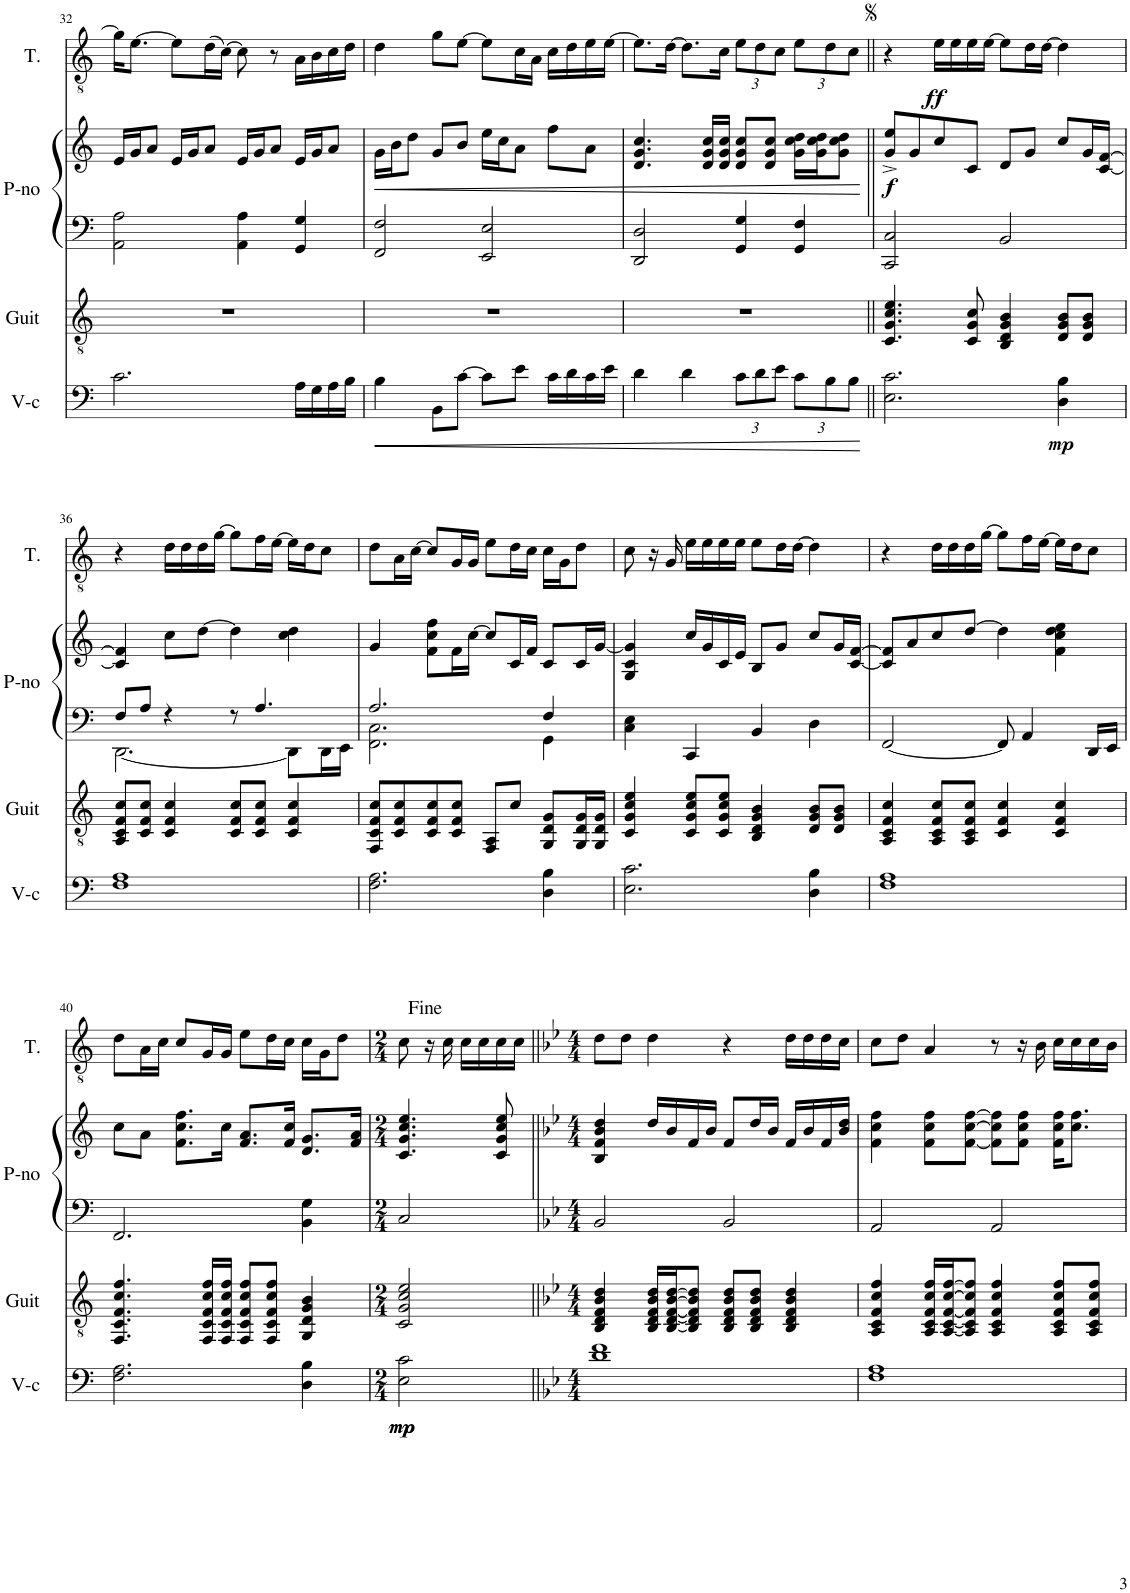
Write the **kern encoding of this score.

**kern	**dynam	**kern	**kern	**kern	**dynam	**kern	**dynam
*part4	*part4	*part3	*part2	*part2	*part2	*part1	*part1
*staff5	*staff5	*staff4	*staff3	*staff2	*staff2/3	*staff1	*staff1
*I"Cello	*	*I"Guitar	*I"Piano	*	*	*I"Tenor	*
*	*	*I'Guit	*I'P-no	*	*	*I'T.	*
!!LO:PB:g=z
*clefF4	*	*clefGv2	*clefF4	*clefG2	*	*clefGv2	*
*k[]	*	*k[]	*k[]	*k[]	*	*k[]	*
*M4/4	*	*M4/4	*M4/4	*M4/4	*	*M4/4	*
=32	=32	=32	=32	=32	=32	=32	=32
2.c\	.	1r	2AA\ 2A\	16e/LL	.	16g\KL]	.
.	.	.	.	16g/J	.	[8.e\J	.
.	.	.	.	8a/J	.	.	.
.	.	.	.	16e/LL	.	8e\L]	.
.	.	.	.	16g/J	.	.	.
.	.	.	.	8a/J	.	(16d\L	.
.	.	.	.	.	.	[16c\JJ)	.
.	.	.	4AA\ 4A\	16e/LL	.	8c\]	.
.	.	.	.	16g/J	.	.	.
.	.	.	.	8a/J	.	8r	.
16A\LL	.	.	4GG/ 4G/	16e/LL	.	16A\LL	.
16G\	.	.	.	16g/J	.	16B\	.
16A\	.	.	.	8a/J	.	16c\	.
16B\JJ	.	.	.	.	.	16d\JJ	.
=33	=33	=33	=33	=33	=33	=33	=33
!	!LO:HP:b	!	!	!	!LO:HP:b	!	!
4B\	<	1r	2FF/ 2F/	16g\LL	<	4d\	.
.	.	.	.	16b\J	.	.	.
.	.	.	.	8dd\J	.	.	.
8BB\L	.	.	.	8g/L	.	8g\L	.
[8c\J	.	.	.	8b/J	.	[8e\J	.
8c\L]	.	.	2EE/ 2E/	16ee\LL	.	8e\L]	.
.	.	.	.	16cc\J	.	.	.
8e\J	.	.	.	8a\J	.	16c\L	.
.	.	.	.	.	.	16A\JJ	.
16c\LL	.	.	.	8ff\L	.	16c\LL	.
16d\	.	.	.	.	.	16d\	.
16c\	.	.	.	8a\J	.	16e\	.
16e\JJ	.	.	.	.	.	[16e\JJ	.
=34	=34	=34	=34	=34	=34	=34	=34
4d\	.	1r	2DD/ 2D/	4.d/ 4.g/ 4.cc/	.	8.e\L]	.
.	.	.	.	.	.	[16d\Jk	.
4d\	.	.	.	.	.	8.d\L]	.
.	.	.	.	16d/ 16g/ 16cc/LL	.	.	.
.	.	.	.	16d/ 16g/ 16cc/JJ	.	16c\Jk	.
*Xbrackettup	*	*	*	*	*	*Xbrackettup	*
12c\L	.	.	4GG/ 4G/	8d/ 8g/ 8cc/L	.	12e\L	.
12d\	.	.	.	.	.	12d\	.
.	.	.	.	8d/ 8g/ 8cc/J	.	.	.
12e\J	.	.	.	.	.	12c\J	.
12c\L	.	.	4GG/ 4F/	16g\ 16cc\ 16dd\LL	.	12e\L	.
.	.	.	.	16g\ 16cc\ 16dd\J	.	.	.
12B\	.	.	.	.	.	12d\	.
.	.	.	.	8g\ 8cc\ 8dd\J	.	.	.
12B\J	.	.	.	.	.	12c\J	.
.	[	.	.	.	[	.	.
=35||	=35||	=35||	=35||	=35||	=35||	=35||	=35||
!	!	!	!	!	!LO:DY:b	!	!
2.E\ 2.c\	.	4.C/ 4.G/ 4.c/ 4.e/	2CC/ 2C/	8g/^ 8ee/^L	f	4r	.
.	.	.	.	8g/	.	.	.
!	!	!	!	!	!	!	!LO:DY:b
.	.	.	.	8cc/	.	16e\LL	ff
.	.	.	.	.	.	16e\	.
.	.	8C/ 8G/ 8c/	.	8c/J	.	16e\	.
.	.	.	.	.	.	[16e\JJ	.
.	.	4BB/ 4D/ 4G/ 4B/	2BB/	8d/L	.	8e\L]	.
.	.	.	.	8g/J	.	16d\L	.
.	.	.	.	.	.	[16d\JJ	.
!	!LO:DY:b	!	!	!	!	!	!
4D\ 4B\	mp	8D/ 8G/ 8B/L	.	8cc/L	.	4d\]	.
.	.	8D/ 8G/ 8B/J	.	16g/L	.	.	.
.	.	.	.	[16c/ [16f/JJ	.	.	.
!!LO:LB:g=z
=36	=36	=36	=36	=36	=36	=36	=36
*	*	*	*^	*	*	*	*
1F 1A	.	8AA/ 8C/ 8F/ 8c/L	8F/L	[2.DD\	4c/] 4f/]	.	4r	.
.	.	8C/ 8F/ 8c/J	8A/J	.	.	.	.	.
.	.	4C/ 4F/ 4c/	4r	.	8cc\L	.	16d\LL	.
.	.	.	.	.	.	.	16d\	.
.	.	.	.	.	[8dd\J	.	16d\	.
.	.	.	.	.	.	.	[16g\JJ	.
.	.	8C/ 8F/ 8c/L	8r	.	4dd\]	.	8g\L]	.
.	.	8C/ 8F/ 8c/J	4.A/	.	.	.	16f\L	.
.	.	.	.	.	.	.	[16e\JJ	.
.	.	4C/ 4F/ 4c/	.	8DD\L]	4cc\ 4dd\	.	16e\LL]	.
.	.	.	.	.	.	.	16d\J	.
.	.	.	.	16DD\L	.	.	8c\J	.
.	.	.	.	16EE\JJ	.	.	.	.
=37	=37	=37	=37	=37	=37	=37	=37	=37
2.F\ 2.A\	.	8FF/ 8C/ 8F/ 8c/L	2.A/	2.FF\ 2.C\	4g/	.	8d\L	.
.	.	8C/ 8F/ 8c/	.	.	.	.	16A\L	.
.	.	.	.	.	.	.	[16c\JJ	.
.	.	8C/ 8F/ 8c/	.	.	8f\ 8cc\ 8ff\L	.	8c/L]	.
.	.	8C/ 8F/ 8c/J	.	.	16f\L	.	16G/L	.
.	.	.	.	.	[16cc\JJ	.	16G/JJ	.
.	.	8FF/ 8AA/L	.	.	8cc/L]	.	8e\L	.
.	.	8c/J	.	.	16c/L	.	16d\L	.
.	.	.	.	.	16f/JJ	.	16c\JJ	.
4D\ 4B\	.	8GG/ 8D/ 8G/L	4F/	4GG\	8c/L	.	16c\LL	.
.	.	.	.	.	.	.	16G\J	.
.	.	16GG/ 16D/ 16G/L	.	.	16c/L	.	8d\J	.
.	.	16GG/ 16D/ 16G/JJ	.	.	[16g/JJ	.	.	.
*	*	*	*v	*v	*	*	*	*
=38	=38	=38	=38	=38	=38	=38	=38
2.E\ 2.c\	.	4C/ 4G/ 4c/ 4e/	4C\ 4E\	4G/ 4c/ 4g/]	.	8c\	.
.	.	.	.	.	.	16r	.
.	.	.	.	.	.	16G/	.
.	.	8C/ 8G/ 8c/ 8e/L	4CC/	16cc/LL	.	16e\LL	.
.	.	.	.	16g/	.	16e\	.
.	.	8C/ 8G/ 8c/ 8e/J	.	16c/	.	16e\	.
.	.	.	.	16e/JJ	.	16e\JJ	.
.	.	4BB/ 4D/ 4G/ 4B/	4BB/	8B/L	.	8e\L	.
.	.	.	.	8g/J	.	16d\L	.
.	.	.	.	.	.	[16d\JJ	.
4D\ 4B\	.	8D/ 8G/ 8B/L	4D\	8cc/L	.	4d\]	.
.	.	8D/ 8G/ 8B/J	.	16g/L	.	.	.
.	.	.	.	[16c/ [16f/JJ	.	.	.
=39	=39	=39	=39	=39	=39	=39	=39
1F 1A	.	4AA/ 4C/ 4F/ 4c/	[2FF/	8c/] 8f/]L	.	4r	.
.	.	.	.	8a/	.	.	.
.	.	8AA/ 8C/ 8F/ 8c/L	.	8cc/	.	16d\LL	.
.	.	.	.	.	.	16d\	.
.	.	8AA/ 8C/ 8F/ 8c/J	.	[8dd/J	.	16d\	.
.	.	.	.	.	.	[16g\JJ	.
.	.	4C/ 4F/ 4c/	8FF/]	4dd\]	.	8g\L]	.
.	.	.	4AA/	.	.	16f\L	.
.	.	.	.	.	.	[16e\JJ	.
.	.	4C/ 4F/ 4c/	.	4f\ 4cc\ 4dd\ 4ee\	.	16e\LL]	.
.	.	.	.	.	.	16d\J	.
.	.	.	16DD/LL	.	.	8c\J	.
.	.	.	16EE/JJ	.	.	.	.
!!LO:LB:g=z
=40	=40	=40	=40	=40	=40	=40	=40
2.F\ 2.A\	.	4.FF/ 4.C/ 4.F/ 4.c/ 4.f/	2.FF/	8cc\L	.	8d\L	.
.	.	.	.	8a\J	.	16A\L	.
.	.	.	.	.	.	16c\JJ	.
.	.	.	.	8.f\ 8.cc\ 8.ff\L	.	8c/L	.
.	.	16FF/ 16C/ 16F/ 16c/ 16f/LL	.	.	.	16G/L	.
.	.	16FF/ 16C/ 16F/ 16c/ 16f/JJ	.	16cc\Jk	.	16G/JJ	.
.	.	8FF/ 8C/ 8F/ 8c/ 8f/L	.	8.f/ 8.a/L	.	8e\L	.
.	.	8FF/ 8C/ 8F/ 8c/ 8f/J	.	.	.	16d\L	.
.	.	.	.	16f/ 16cc/Jk	.	16c\JJ	.
4D\ 4B\	.	4GG/ 4D/ 4G/ 4B/	4BB\ 4G\	8.d/ 8.g/L	.	16c\LL	.
.	.	.	.	.	.	16G\J	.
.	.	.	.	.	.	8d\J	.
.	.	.	.	16f/ 16a/Jk	.	.	.
=41	=41	=41	=41	=41	=41	=41	=41
*M2/4	*	*M2/4	*M2/4	*M2/4	*	*M2/4	*
!	!LO:DY:b	!	!	!	!	!	!
!	!LO:DY:n=1:b	!	!	!	!	!	!
2E\ 2c\	mp mp	2C/ 2G/ 2c/ 2e/	2C/	4.c/ 4.g/ 4.cc/ 4.ee/	.	8c\	.
.	.	.	.	.	.	16r	.
.	.	.	.	.	.	16c\	.
.	.	.	.	.	.	16c\LL	.
.	.	.	.	.	.	16c\	.
.	.	.	.	8c/ 8g/ 8cc/ 8ee/	.	16c\	.
.	.	.	.	.	.	16c\JJ	.
=42||	=42||	=42||	=42||	=42||	=42||	=42||	=42||
*k[b-e-]	*	*k[b-e-]	*k[b-e-]	*k[b-e-]	*	*k[b-e-]	*
*M4/4	*	*M4/4	*M4/4	*M4/4	*	*M4/4	*
1d 1f	.	4BB-/ 4D/ 4F/ 4B-/ 4d/	2BB-/	4B-/ 4f/ 4b-/ 4dd/	.	8d\L	.
.	.	.	.	.	.	8d\J	.
.	.	16BB-/ 16D/ 16F/ 16B-/ 16d/LL	.	16dd/LL	.	4d\	.
.	.	[16BB-/ [16D/ [16F/ [16B-/ [16d/J	.	16b-/	.	.	.
.	.	8BB-/] 8D/] 8F/] 8B-/] 8d/]J	.	16f/	.	.	.
.	.	.	.	16b-/JJ	.	.	.
.	.	8BB-/ 8D/ 8F/ 8B-/ 8d/L	2BB-/	8f/L	.	4r	.
.	.	8BB-/ 8D/ 8F/ 8B-/ 8d/J	.	16dd/L	.	.	.
.	.	.	.	16b-/JJ	.	.	.
.	.	4BB-/ 4D/ 4F/ 4B-/ 4d/	.	16f/LL	.	16d\LL	.
.	.	.	.	16b-/	.	16d\	.
.	.	.	.	16f/	.	16d\	.
.	.	.	.	16b-/ 16dd/JJ	.	16c\JJ	.
=43	=43	=43	=43	=43	=43	=43	=43
1F 1A	.	4AA/ 4C/ 4F/ 4c/ 4f/	2AA/	4f\ 4cc\ 4ff\	.	8c\L	.
.	.	.	.	.	.	8d\J	.
.	.	16AA/ 16C/ 16F/ 16c/ 16f/LL	.	8f\ 8cc\ 8ff\L	.	4A/	.
.	.	[16AA/ [16C/ [16F/ [16c/ [16f/J	.	.	.	.	.
.	.	8AA/] 8C/] 8F/] 8c/] 8f/]J	.	[8f\ [8cc\ [8ff\J	.	.	.
.	.	4AA/ 4C/ 4F/ 4c/ 4f/	2AA/	8f\] 8cc\] 8ff\]L	.	8r	.
.	.	.	.	8f\ 8cc\ 8ff\J	.	16r	.
.	.	.	.	.	.	16B-\	.
.	.	8AA/ 8C/ 8F/ 8c/ 8f/L	.	16f\ 16cc\ 16ff\KL	.	16c\LL	.
.	.	.	.	8.cc\ 8.ff\J	.	16c\	.
.	.	8AA/ 8C/ 8F/ 8c/ 8f/J	.	.	.	16c\	.
.	.	.	.	.	.	16B-\JJ	.
=	=	=	=	=	=	=	=
*-	*-	*-	*-	*-	*-	*-	*-
